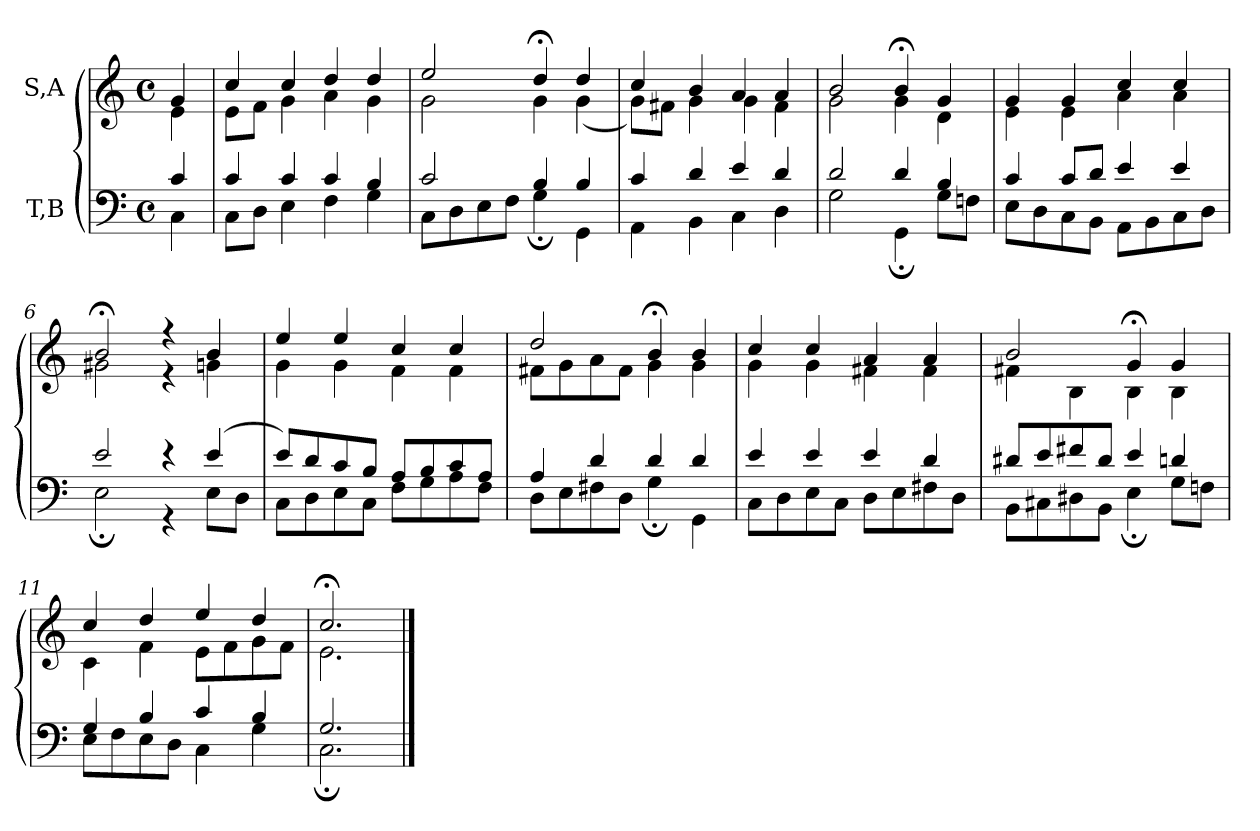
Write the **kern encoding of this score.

**kern	**kern
*part2	*part1
*staff2	*staff1
*I"T,B	*I"S,A
*clefF4	*clefG2
*k[]	*k[]
*M4/4	*M4/4
*met(c)	*met(c)
=	=
*^	*^
4c	4C	4g	4e
=1	=1	=1	=1
4c	8CL	4cc	8eL
.	8DJ	.	8fJ
4c	4E	4cc	4g
4c	4F	4dd	4a
4B	4G	4dd	4g
=2	=2	=2	=2
2c	8CL	2ee	2g
.	8D	.	.
.	8E	.	.
.	8FJ	.	.
4B	4G;	4dd;<	4g
4B	4GG	4dd	(<4g
=3	=3	=3	=3
4c	4AA	4cc	8gL)
.	.	.	8f#XJ
4d	4BB	4b	4g
4e	4C	4a	4g
4d	4D	4a	4f#
=4	=4	=4	=4
2d	2G	2b	2g
4d	4GG;	4b;<	4g
4B	8GL	4g	4d
.	8FnJ	.	.
=5	=5	=5	=5
4c	8EL	4g	4e
.	8D	.	.
8cL	8C	4g	4e
8dJ	8BBJ	.	.
4e	8AAL	4cc	4a
.	8BB	.	.
4e	8C	4cc	4a
.	8DJ	.	.
=6	=6	=6	=6
2e	2E;	2b;<	2g#X
4r	4r	4r	4r
(>4e	8EL	4b	4gn
.	8DJ	.	.
=7	=7	=7	=7
8eL)	8CL	4ee	4g
8d	8D	.	.
8c	8E	4ee	4g
8BJ	8CJ	.	.
8AL	8FL	4cc	4f
8B	8G	.	.
8c	8A	4cc	4f
8AJ	8FJ	.	.
=8	=8	=8	=8
4A	8DL	2dd	8f#XL
.	8E	.	8g
4d	8F#X	.	8a
.	8DJ	.	8f#J
4d	4G;	4b;<	4g
4d	4GG	4b	4g
=9	=9	=9	=9
4e	8CL	4cc	4g
.	8D	.	.
4e	8E	4cc	4g
.	8CJ	.	.
4e	8DL	4a	4f#X
.	8E	.	.
4d	8F#X	4a	4f#
.	8DJ	.	.
=10	=10	=10	=10
8d#XL	8BBL	2b	4f#X
8e	8C#X	.	.
8f#X	8D#X	.	4B
8d#J	8BBJ	.	.
4e	4E;	4g;<	4B
4dn	8GL	4g	4B
.	8FnJ	.	.
=11	=11	=11	=11
4G	8EL	4cc	4c
.	8F	.	.
4B	8E	4dd	4f
.	8DJ	.	.
4c	4C	4ee	8eL
.	.	.	8f
4B	4G	4dd	8g
.	.	.	8fJ
=12	=12	=12	=12
2.G	2.C;	2.cc;<	2.e
*v	*v	*	*
*	*v	*v
==	==
*-	*-
